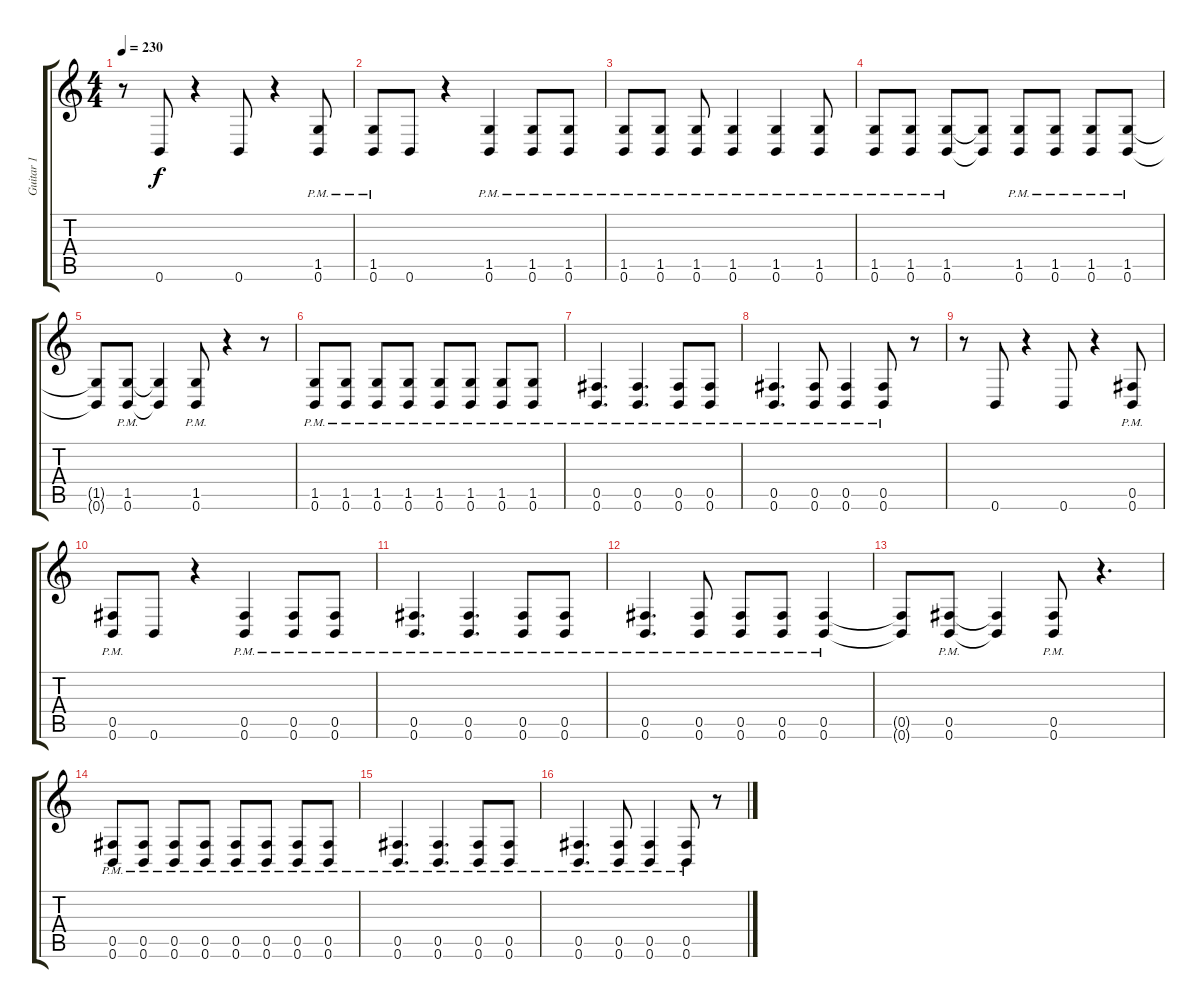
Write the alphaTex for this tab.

\track ("Guitar 1" "Guitar 1") {instrument distortionguitar}
\staff {score tabs}
\tuning (Db4 Ab3 E3 B2 Gb2 B1) {hide}
\ts (4 4)
\tempo 230
\clef g2
\ks c
r.8{dy f} 0.6.8 r.4 0.6.8 r.4 (1.5{pm} 0.6{pm}).8 |
(1.5{pm} 0.6{pm}).8 0.6.8 r.4 (1.5{pm} 0.6{pm}).4 (1.5{pm} 0.6{pm}).8 (1.5{pm} 0.6{pm}).8 |
(1.5{pm} 0.6{pm}).8 (1.5{pm} 0.6{pm}).8 (1.5{pm} 0.6{pm}).8 (1.5{pm} 0.6{pm}).4 (1.5{pm} 0.6{pm}).4 (1.5{pm} 0.6{pm}).8 |
(1.5{pm} 0.6{pm}).8 (1.5{pm} 0.6{pm}).8 (1.5{pm} 0.6{pm}).8 (1.5{t} 0.6{t}).8 (1.5{pm} 0.6{pm}).8 (1.5{pm} 0.6{pm}).8 (1.5{pm} 0.6{pm}).8 (1.5{pm} 0.6{pm}).8 |
(1.5{t} 0.6{t}).8 (1.5{pm} 0.6{pm}).8 (1.5{t} 0.6{t}).4 (1.5{pm} 0.6{pm}).8 r.4 r.8 |
(1.5{pm} 0.6{pm}).8 (1.5{pm} 0.6{pm}).8 (1.5{pm} 0.6{pm}).8 (1.5{pm} 0.6{pm}).8 (1.5{pm} 0.6{pm}).8 (1.5{pm} 0.6{pm}).8 (1.5{pm} 0.6{pm}).8 (1.5{pm} 0.6{pm}).8 |
(0.5{pm} 0.6{pm}).4{d} (0.5{pm} 0.6{pm}).4{d} (0.5{pm} 0.6{pm}).8 (0.5{pm} 0.6{pm}).8 |
(0.5{pm} 0.6{pm}).4{d} (0.5{pm} 0.6{pm}).8 (0.5{pm} 0.6{pm}).4 (0.5{pm} 0.6{pm}).8 r.8 |
r.8 0.6.8 r.4 0.6.8 r.4 (0.5{pm} 0.6{pm}).8 |
(0.5{pm} 0.6{pm}).8 0.6.8 r.4 (0.5{pm} 0.6{pm}).4 (0.5{pm} 0.6{pm}).8 (0.5{pm} 0.6{pm}).8 |
(0.5{pm} 0.6{pm}).4{d} (0.5{pm} 0.6{pm}).4{d} (0.5{pm} 0.6{pm}).8 (0.5{pm} 0.6{pm}).8 |
(0.5{pm} 0.6{pm}).4{d} (0.5{pm} 0.6{pm}).8 (0.5{pm} 0.6{pm}).8 (0.5{pm} 0.6{pm}).8 (0.5{pm} 0.6{pm}).4 |
(0.5{t} 0.6{t}).8 (0.5{pm} 0.6{pm}).8 (0.5{t} 0.6{t}).4 (0.5{pm} 0.6{pm}).8 r.4{d} |
(0.5{pm} 0.6{pm}).8 (0.5{pm} 0.6{pm}).8 (0.5{pm} 0.6{pm}).8 (0.5{pm} 0.6{pm}).8 (0.5{pm} 0.6{pm}).8 (0.5{pm} 0.6{pm}).8 (0.5{pm} 0.6{pm}).8 (0.5{pm} 0.6{pm}).8 |
(0.5{pm} 0.6{pm}).4{d} (0.5{pm} 0.6{pm}).4{d} (0.5{pm} 0.6{pm}).8 (0.5{pm} 0.6{pm}).8 |
(0.5{pm} 0.6{pm}).4{d} (0.5{pm} 0.6{pm}).8 (0.5{pm} 0.6{pm}).4 (0.5{pm} 0.6{pm}).8 r.8
